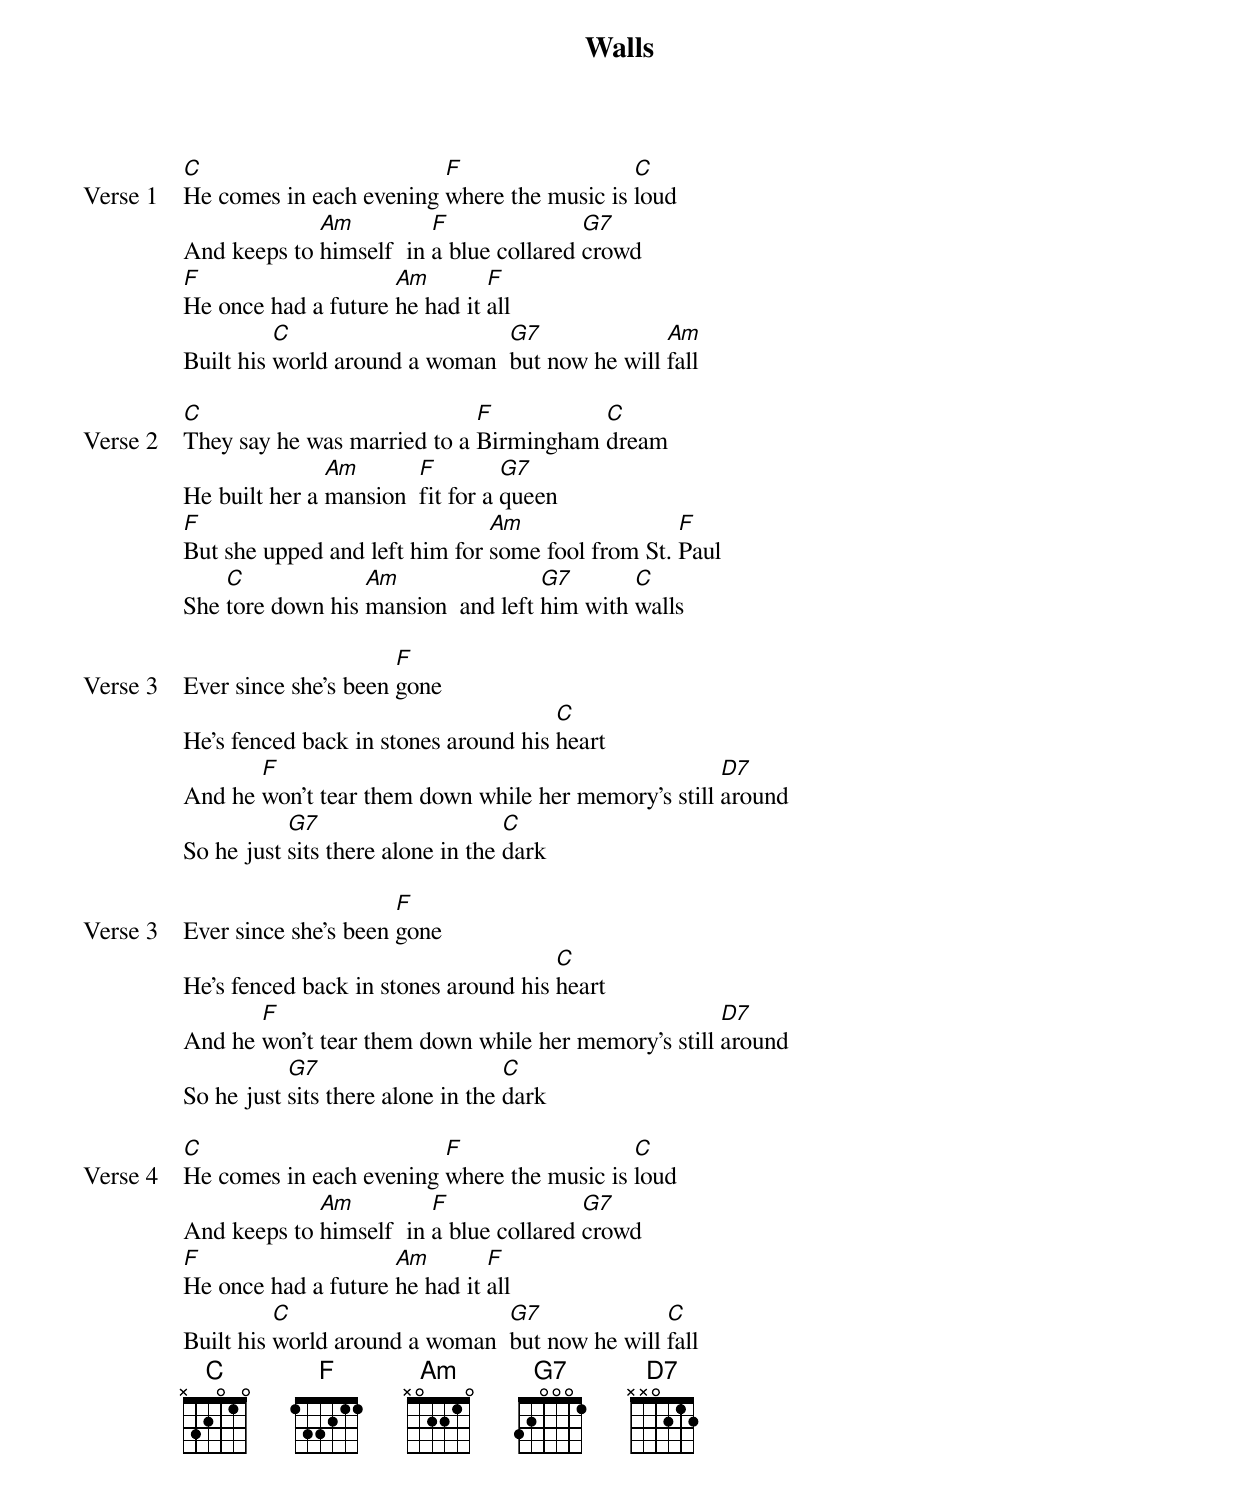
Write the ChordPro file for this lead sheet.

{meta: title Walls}
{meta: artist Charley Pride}

{start_of_verse: Verse 1}
[C]He comes in each evening [F]where the music is [C]loud
And keeps to [Am]himself  in [F]a blue collared [G7]crowd
[F]He once had a future [Am]he had it [F]all
Built his [C]world around a woman  [G7]but now he will [Am]fall
{end_of_verse}

{start_of_verse: Verse 2}
[C]They say he was married to a [F]Birmingham [C]dream
He built her a [Am]mansion  [F]fit for a [G7]queen
[F]But she upped and left him for [Am]some fool from St. [F]Paul
She [C]tore down his [Am]mansion  and left [G7]him with [C]walls
{end_of_verse}

{start_of_verse: Verse 3}
Ever since she's been [F]gone
He's fenced back in stones around his [C]heart
And he [F]won't tear them down while her memory's still [D7]around
So he just [G7]sits there alone in the [C]dark
{end_of_verse}

{start_of_verse: Verse 3}
Ever since she's been [F]gone
He's fenced back in stones around his [C]heart
And he [F]won't tear them down while her memory's still [D7]around
So he just [G7]sits there alone in the [C]dark
{end_of_verse}

{start_of_verse: Verse 4}
[C]He comes in each evening [F]where the music is [C]loud
And keeps to [Am]himself  in [F]a blue collared [G7]crowd
[F]He once had a future [Am]he had it [F]all
Built his [C]world around a woman  [G7]but now he will [C]fall
{end_of_verse}
